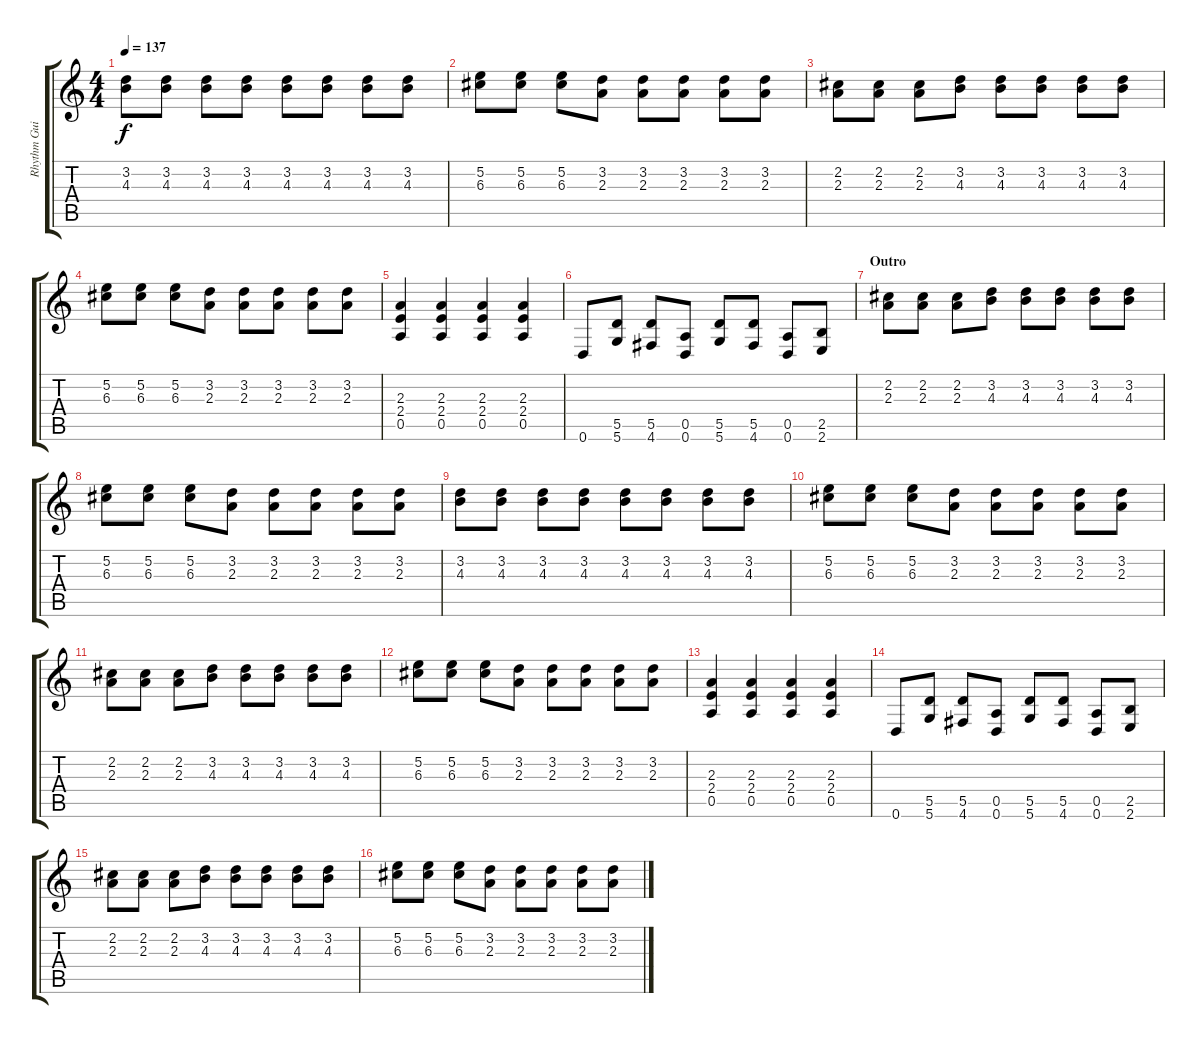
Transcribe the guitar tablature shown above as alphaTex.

\track ("Rhythm Guitar 2" "Rhythm Gui") {instrument overdrivenguitar}
\staff {score tabs}
\tuning (E4 B3 G3 D3 A2 D2) {hide}
\ts (4 4)
\tempo 137
\clef g2
\ks c
(3.2 4.3).8{dy f} (3.2 4.3).8 (3.2 4.3).8 (3.2 4.3).8 (3.2 4.3).8 (3.2 4.3).8 (3.2 4.3).8 (3.2 4.3).8 |
(5.2 6.3).8 (5.2 6.3).8 (5.2 6.3).8 (3.2 2.3).8 (3.2 2.3).8 (3.2 2.3).8 (3.2 2.3).8 (3.2 2.3).8 |
(2.2 2.3).8 (2.2 2.3).8 (2.2 2.3).8 (3.2 4.3).8 (3.2 4.3).8 (3.2 4.3).8 (3.2 4.3).8 (3.2 4.3).8 |
(5.2 6.3).8 (5.2 6.3).8 (5.2 6.3).8 (3.2 2.3).8 (3.2 2.3).8 (3.2 2.3).8 (3.2 2.3).8 (3.2 2.3).8 |
(2.3 2.4 0.5).4 (2.3 2.4 0.5).4 (2.3 2.4 0.5).4 (2.3 2.4 0.5).4 |
0.6.8 (5.5 5.6).8 (5.5 4.6).8 (0.5 0.6).8 (5.5 5.6).8 (5.5 4.6).8 (0.5 0.6).8 (2.5 2.6).8 |
\section ("" "Outro")
(2.2 2.3).8 (2.2 2.3).8 (2.2 2.3).8 (3.2 4.3).8 (3.2 4.3).8 (3.2 4.3).8 (3.2 4.3).8 (3.2 4.3).8 |
(5.2 6.3).8 (5.2 6.3).8 (5.2 6.3).8 (3.2 2.3).8 (3.2 2.3).8 (3.2 2.3).8 (3.2 2.3).8 (3.2 2.3).8 |
(3.2 4.3).8 (3.2 4.3).8 (3.2 4.3).8 (3.2 4.3).8 (3.2 4.3).8 (3.2 4.3).8 (3.2 4.3).8 (3.2 4.3).8 |
(5.2 6.3).8 (5.2 6.3).8 (5.2 6.3).8 (3.2 2.3).8 (3.2 2.3).8 (3.2 2.3).8 (3.2 2.3).8 (3.2 2.3).8 |
(2.2 2.3).8 (2.2 2.3).8 (2.2 2.3).8 (3.2 4.3).8 (3.2 4.3).8 (3.2 4.3).8 (3.2 4.3).8 (3.2 4.3).8 |
(5.2 6.3).8 (5.2 6.3).8 (5.2 6.3).8 (3.2 2.3).8 (3.2 2.3).8 (3.2 2.3).8 (3.2 2.3).8 (3.2 2.3).8 |
(2.3 2.4 0.5).4 (2.3 2.4 0.5).4 (2.3 2.4 0.5).4 (2.3 2.4 0.5).4 |
0.6.8 (5.5 5.6).8 (5.5 4.6).8 (0.5 0.6).8 (5.5 5.6).8 (5.5 4.6).8 (0.5 0.6).8 (2.5 2.6).8 |
(2.2 2.3).8 (2.2 2.3).8 (2.2 2.3).8 (3.2 4.3).8 (3.2 4.3).8 (3.2 4.3).8 (3.2 4.3).8 (3.2 4.3).8 |
(5.2 6.3).8 (5.2 6.3).8 (5.2 6.3).8 (3.2 2.3).8 (3.2 2.3).8 (3.2 2.3).8 (3.2 2.3).8 (3.2 2.3).8
